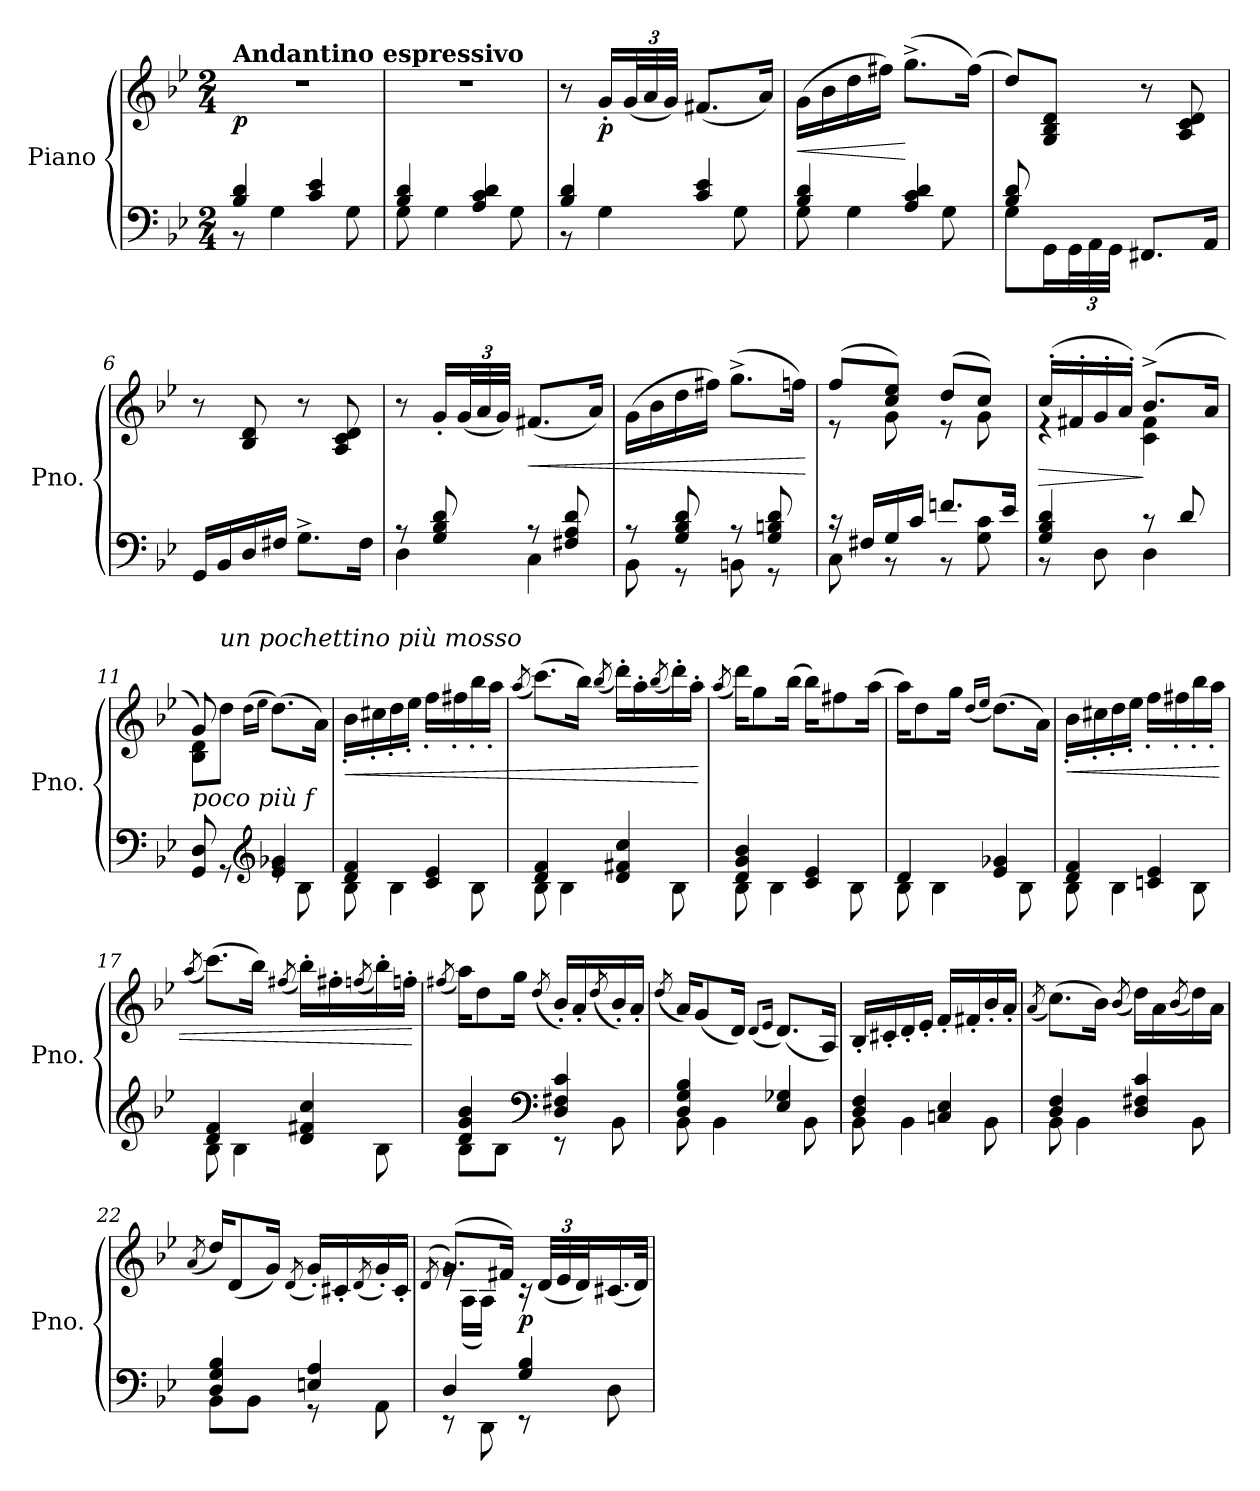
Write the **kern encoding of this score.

**kern	**kern	**dynam
*part1	*part1	*part1
*staff2	*staff1	*staff1/2
*I"Piano	*	*
*I'Pno.	*	*
*clefF4	*clefG2	*
*k[b-e-]	*k[b-e-]	*
*M2/4	*M2/4	*
*MM80	*MM80	*
=1	=1	=1
*^	*	*
!	!	!LO:TX:a:B:t=Andantino espressivo	!
!	!	!	!LO:DY:b
4B-/ 4d/	8r	2r	p
.	4G\	.	.
4c/ 4e-/	.	.	.
.	8G\	.	.
=2	=2	=2	=2
4B-/ 4d/	8G\	2r	.
.	4G\	.	.
4A/ 4c/ 4d/	.	.	.
.	8G\	.	.
=3	=3	=3	=3
4B-/ 4d/	8r	8r	.
!	!	!	!LO:DY:b
.	4G\	16g'/LL	p
*	*	*Xbrackettup	*
.	.	(48g/L	.
.	.	48a/	.
.	.	48g/JJJ)	.
4c/ 4e-/	.	(8.f#X/L	.
.	8G\	.	.
.	.	16a/Jk)	.
=4	=4	=4	=4
!	!	!	!LO:HP:b
4B-/ 4d/	8G\	(16g\LL	<
.	.	16b-\	.
.	4G\	16dd\	.
.	.	16ff#X\JJ)	.
4A/ 4c/ 4d/	.	(8.gg^\L	[
.	8G\	.	.
.	.	(16ff#\Jk)	.
=5	=5	=5	=5
8B-/ 8d/	8G\L	8dd/L)	.
8ryy	16GG\L	8G/ 8B-/ 8d/J	.
*	*Xbrackettup	*	*
.	48GG\L	.	.
.	48AA\	.	.
.	48GG\JJJ	.	.
8.FF#X/L	4ryy	8r	.
.	.	8A/ 8c/ 8d/	.
16AA/Jk	.	.	.
*v	*v	*	*
!!LO:LB:g=z
=6	=6	=6
16GG/LL	8r	.
16BB-/	.	.
16D/	8B-/ 8d/	.
16F#X/JJ	.	.
8.G^\L	8r	.
.	8A/ 8c/ 8d/	.
16F#\Jk	.	.
=7	=7	=7
*^	*	*
8r	4D\	8r	.
8G/ 8B-/ 8d/	.	16g'/LL	.
.	.	(48g/L	.
.	.	48a/	.
.	.	48g/JJJ)	.
!	!	!	!LO:HP:b
8r	4C\	(8.f#X/L	<
8F#X/ 8A/ 8d/	.	.	.
.	.	16a/Jk)	.
=8	=8	=8	=8
8r	8BB-\	(16g\LL	.
.	.	16b-\	.
8G/ 8B-/ 8d/	8r	16dd\	.
.	.	16ff#X\JJ)	.
8r	8BBn\	(8.gg^\L	.
8G/ 8Bn/ 8d/	8r	.	.
.	.	16ffn\Jk)	.
*v	*v	*	*
.	.	[
=9	=9	=9
*^	*^	*
16r	8C\	(8ff/L	8r	.
16F#X/LL	.	.	.	.
16G/	8r	8cc/ 8ee-/J)	8g\	.
16c/JJ	.	.	.	.
8.fn/L	8r	(8dd/L	8r	.
.	8G\ 8c\	8cc/J)	8g\	.
16e-/Jk	.	.	.	.
!!LO:LB:g=z	!!
=10	=10	=10	=10	=10
!	!	!	!	!LO:HP:b
4G/ 4B-/ 4d/	8r	(16cc'/LL	4re	>
.	.	16f#X'/	.	.
.	8D\	16g'/	.	.
.	.	16a'/JJ)	.	.
8r	4D\	(8.b-^/L	4c\ 4f#\	]
8d/	.	.	.	.
.	.	16a/Jk	.	.
=11	=11	=11	=11	=11
!LO:TX:a:i:t=poco più f	!	!	!	!
8GG/ 8D/	4ryy	8g/)	8B-\ 8d\L	.
!	!	!LO:TX:a:i:t=un pochettino più mosso	!	!
8rGG	.	8ryy	8dd\J	.
*clefG2	*	*	*	*
.	.	.	(16qdd\LL	.
.	.	.	16qee-\JJ	.
4e-/ 4g-X/	8re	4ryy	(>8.dd\L)	.
.	8B-\	.	.	.
.	.	.	16a\Jk)	.
=12	=12	=12	=12	=12
!	!	!	!	!LO:HP:b
4d/ 4f/	8B-\	2ryy	16b-'\LL	<
.	.	.	16cc#X'\	.
.	4B-\	.	16dd'\	.
.	.	.	16ee-'\JJ	.
4c/ 4e-/	.	.	16ff'\LL	.
.	.	.	16ff#X'\	.
.	8B-\	.	16bb-'\	.
.	.	.	16aa'\JJ	.
*	*	*v	*v	*
=13	=13	=13	=13
.	.	(8qaa/	.
4d/ 4f/	8B-\	(8.ccc\L)	.
.	4B-\	.	.
.	.	16bb-\Jk)	.
.	.	(8qbb-/	.
4d/ 4f#X/ 4cc/	.	16ddd'\LL)	.
.	.	16aa'\	.
.	.	(8qbb-/	.
.	8B-\	16ddd'\)	.
.	.	16aa'\JJ	.
*v	*v	*	*
.	.	[
!!LO:LB:g=z
=14	=14	=14
.	(8qaa/	.
*^	*	*
4d/ 4g/ 4b-/	8B-\	16ddd\KL)	.
.	.	8gg\	.
.	4B-\	.	.
.	.	(16bb-\Jk	.
4c/ 4e-/	.	16bb-\KL)	.
.	.	8ff#X\	.
.	8B-\	.	.
.	.	(16aa\Jk	.
=15	=15	=15	=15
4d/	8B-\	16aa\KL)	.
.	.	8dd\	.
.	4B-\	.	.
.	.	16gg\Jk	.
.	.	(16qdd/LL	.
.	.	16qee-/JJ	.
4e-/ 4g-X/	.	(8.dd\L)	.
.	8B-\	.	.
.	.	16a\Jk)	.
=16	=16	=16	=16
!	!	!	!LO:HP:b
*	*	*^	*
4d/ 4f/	8B-\	2ryy	16b-'\LL	<
.	.	.	16cc#X'\	.
.	4B-\	.	16dd'\	.
.	.	.	16ee-'\JJ	.
4cn/ 4e-/	.	.	16ff'\LL	.
.	.	.	16ff#X'\	.
.	8B-\	.	16bb-'\	.
.	.	.	16aa'\JJ	.
*	*	*v	*v	*
=17	=17	=17	=17
.	.	(8qaa/	.
4d/ 4f/	8B-\	(8.ccc\L)	.
.	4B-\	.	.
.	.	16bb-\Jk)	.
.	.	(8qff#X/	.
4d/ 4f#X/ 4cc/	.	16bb-'\LL)	.
.	.	16ff#'\	.
.	.	(8qffn/	.
.	8B-\	16bb-'\)	.
.	.	16ff'\JJ	.
*v	*v	*	*
.	.	[
!!LO:LB:g=z
=18	=18	=18
.	(8qff#X/	.
*^	*	*
4d/ 4g/ 4b-/	8B-\L	16aa\KL)	.
.	.	8dd\	.
.	8B-\J	.	.
.	.	16gg\Jk	.
*clefF4	*	*	*
.	.	(8qdd/	.
4D/ 4F#X/ 4c/	8r	16b-'/LL)	.
.	.	16a'/	.
.	.	(8qdd/	.
.	8BB-\	16b-'/)	.
.	.	16a'/JJ	.
=19	=19	=19	=19
.	.	(8qdd/	.
4D/ 4G/ 4B-/	8BB-\	16a/KL)	.
.	.	(8g/	.
.	4BB-\	.	.
.	.	16d/Jk)	.
.	.	(8qd/L	.
.	.	16qe-/Jk	.
4E-/ 4G-X/	.	(8.d/L)	.
.	8BB-\	.	.
.	.	16A/Jk)	.
=20	=20	=20	=20
4D/ 4F/	8BB-\	16B-'/LL	.
.	.	16c#X'/	.
.	4BB-\	16d'/	.
.	.	16e-'/JJ	.
4Cn/ 4E-/	.	16f'/LL	.
.	.	16f#X'/	.
.	8BB-\	16b-'/	.
.	.	16a'/JJ	.
=21	=21	=21	=21
.	.	(8qa/	.
4D/ 4F/	8BB-\	(8.cc\L)	.
.	4BB-\	.	.
.	.	16b-\Jk)	.
.	.	(8qb-/	.
4D/ 4F#X/ 4c/	.	16dd\LL)	.
.	.	16a\	.
.	.	(8qb-/	.
.	8BB-\	16dd\)	.
.	.	16a\JJ	.
!!LO:PB:g=z
=22	=22	=22	=22
.	.	(8qa/	.
4D/ 4G/ 4B-/	8BB-\L	16dd/KL)	.
.	.	(8d/	.
.	8BB-\J	.	.
.	.	16g/Jk)	.
.	.	(8qd/	.
4En/ 4A/	8r	16g'/LL)	.
.	.	16c#X'/	.
.	.	(8qd/	.
.	8AA\	16g'/)	.
.	.	16c#'/JJ	.
=23	=23	=23	=23
.	.	(8qd/	.
*	*	*^	*
4D/	8r	(8.g/L)	16rg	.
.	.	.	(>16A\LL	.
.	8DD\	.	16A\JJ)	.
.	.	16f#X/Jk)	16ryy	.
!	!	!	!	!LO:DY:b
4G/ 4B-/	8r	16rc	4ryy	p
.	.	(48d/LLL	.	.
.	.	48e-/	.	.
.	.	48d/J)	.	.
.	8D\	(16.c#X/	.	.
.	.	32d/JJk)	.	.
*v	*v	*	*	*
*	*v	*v	*
=	=	=
*-	*-	*-
